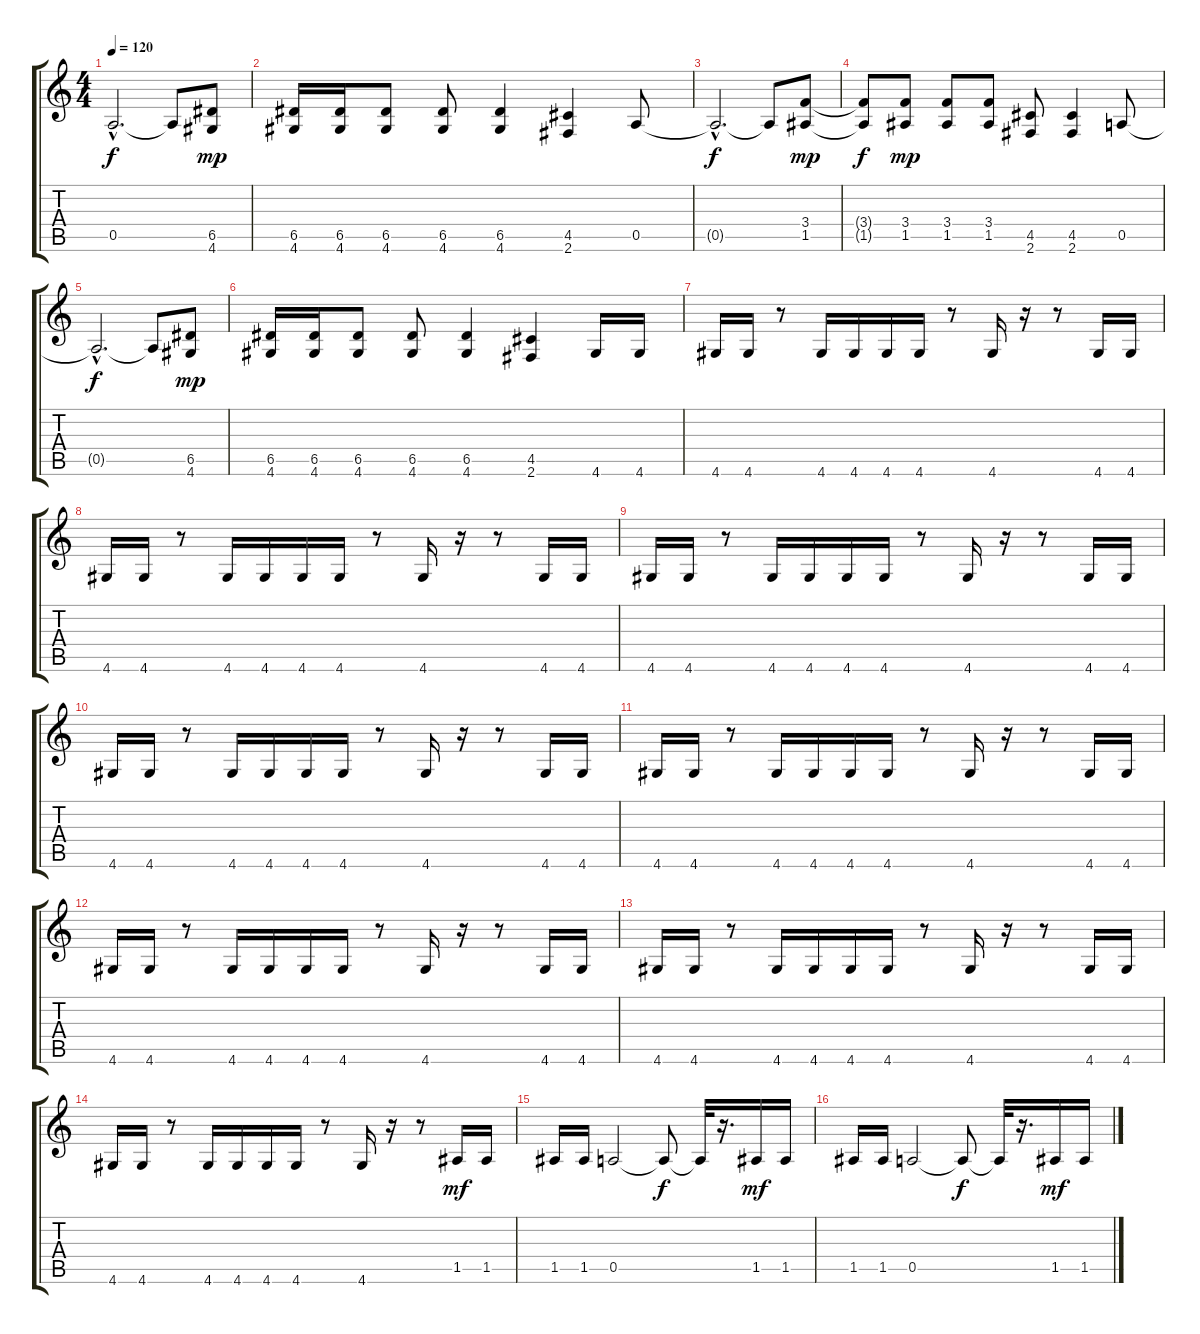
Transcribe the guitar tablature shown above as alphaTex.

\track "" {instrument distortionguitar}
\staff {score tabs}
\tuning (E4 B3 G3 D3 A2 E2) {hide}
\ts (4 4)
\tempo 120
\clef g2
\ks c
0.5{hac t}.2{d dy f} 0.5{t}.8 (6.5 4.6).8{dy mp} |
(6.5 4.6).16 (6.5 4.6).16 (6.5 4.6).8 (6.5 4.6).8 (6.5 4.6).4 (4.5 2.6).4 0.5.8 |
0.5{hac t}.2{d dy f} 0.5{t}.8 (3.4 1.5).8{dy mp} |
(3.4{t} 1.5{t}).8{dy f} (3.4 1.5).8{dy mp} (3.4 1.5).8 (3.4 1.5).8 (4.5 2.6).8 (4.5 2.6).4 0.5.8 |
0.5{hac t}.2{d dy f} 0.5{t}.8 (6.5 4.6).8{dy mp} |
(6.5 4.6).16 (6.5 4.6).16 (6.5 4.6).8 (6.5 4.6).8 (6.5 4.6).4 (4.5 2.6).4 4.6.16 4.6.16 |
4.6.16 4.6.16 r.8 4.6.16 4.6.16 4.6.16 4.6.16 r.8 4.6.16 r.16 r.8 4.6.16 4.6.16 |
4.6.16 4.6.16 r.8 4.6.16 4.6.16 4.6.16 4.6.16 r.8 4.6.16 r.16 r.8 4.6.16 4.6.16 |
4.6.16 4.6.16 r.8 4.6.16 4.6.16 4.6.16 4.6.16 r.8 4.6.16 r.16 r.8 4.6.16 4.6.16 |
4.6.16 4.6.16 r.8 4.6.16 4.6.16 4.6.16 4.6.16 r.8 4.6.16 r.16 r.8 4.6.16 4.6.16 |
4.6.16 4.6.16 r.8 4.6.16 4.6.16 4.6.16 4.6.16 r.8 4.6.16 r.16 r.8 4.6.16 4.6.16 |
4.6.16 4.6.16 r.8 4.6.16 4.6.16 4.6.16 4.6.16 r.8 4.6.16 r.16 r.8 4.6.16 4.6.16 |
4.6.16 4.6.16 r.8 4.6.16 4.6.16 4.6.16 4.6.16 r.8 4.6.16 r.16 r.8 4.6.16 4.6.16 |
4.6.16 4.6.16 r.8 4.6.16 4.6.16 4.6.16 4.6.16 r.8 4.6.16 r.16 r.8 1.5.16{dy mf} 1.5.16 |
1.5.16 1.5.16 0.5.2 0.5{t}.8{dy f} 0.5{t}.32 r.16{d} 1.5.16{dy mf} 1.5.16 |
1.5.16 1.5.16 0.5.2 0.5{t}.8{dy f} 0.5{t}.32 r.16{d} 1.5.16{dy mf} 1.5.16
